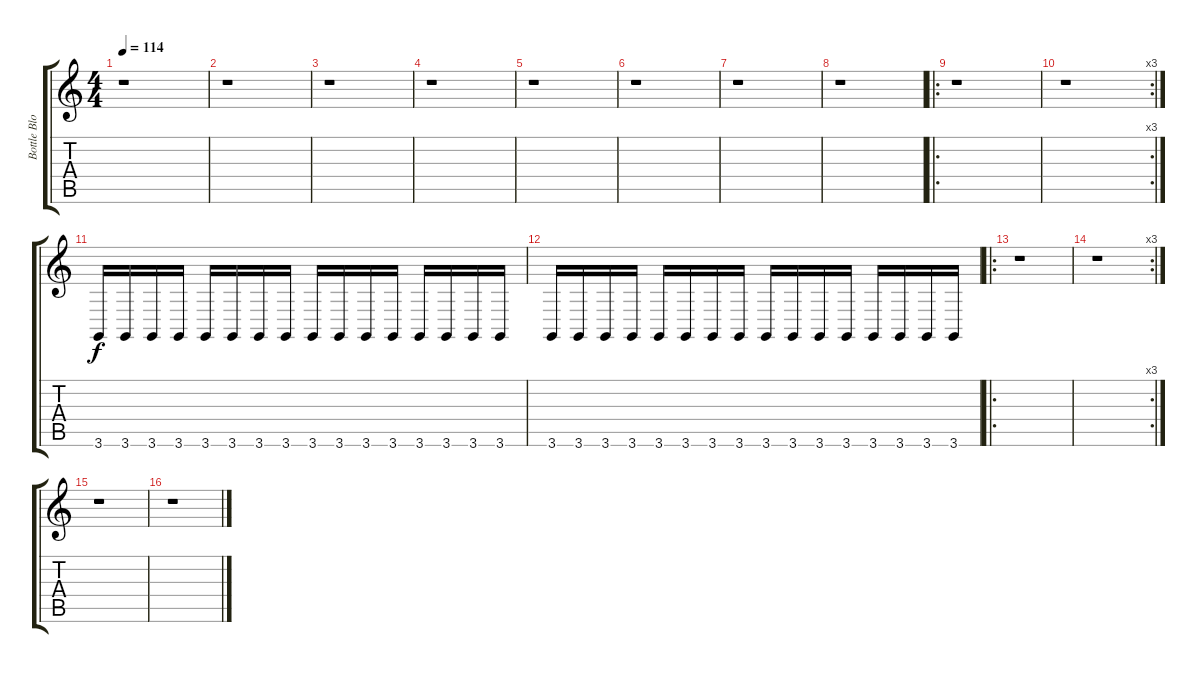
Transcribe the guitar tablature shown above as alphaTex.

\track ("Bottle Blow" "Bottle Blo") {instrument blownbottle}
\staff {score tabs}
\tuning (E4 B3 G3 D3 A2 E2) {hide}
\ts (4 4)
\tempo 114
\clef g2
\ks c
r.1{dy f} |
r.1 |
r.1 |
r.1 |
r.1 |
r.1 |
r.1 |
r.1 |
\ro
r.1 |
\rc 3
r.1 |
3.6.16 3.6.16 3.6.16 3.6.16 3.6.16 3.6.16 3.6.16 3.6.16 3.6.16 3.6.16 3.6.16 3.6.16 3.6.16 3.6.16 3.6.16 3.6.16 |
3.6.16 3.6.16 3.6.16 3.6.16 3.6.16 3.6.16 3.6.16 3.6.16 3.6.16 3.6.16 3.6.16 3.6.16 3.6.16 3.6.16 3.6.16 3.6.16 |
\ro
r.1 |
\rc 3
r.1 |
r.1 |
r.1
